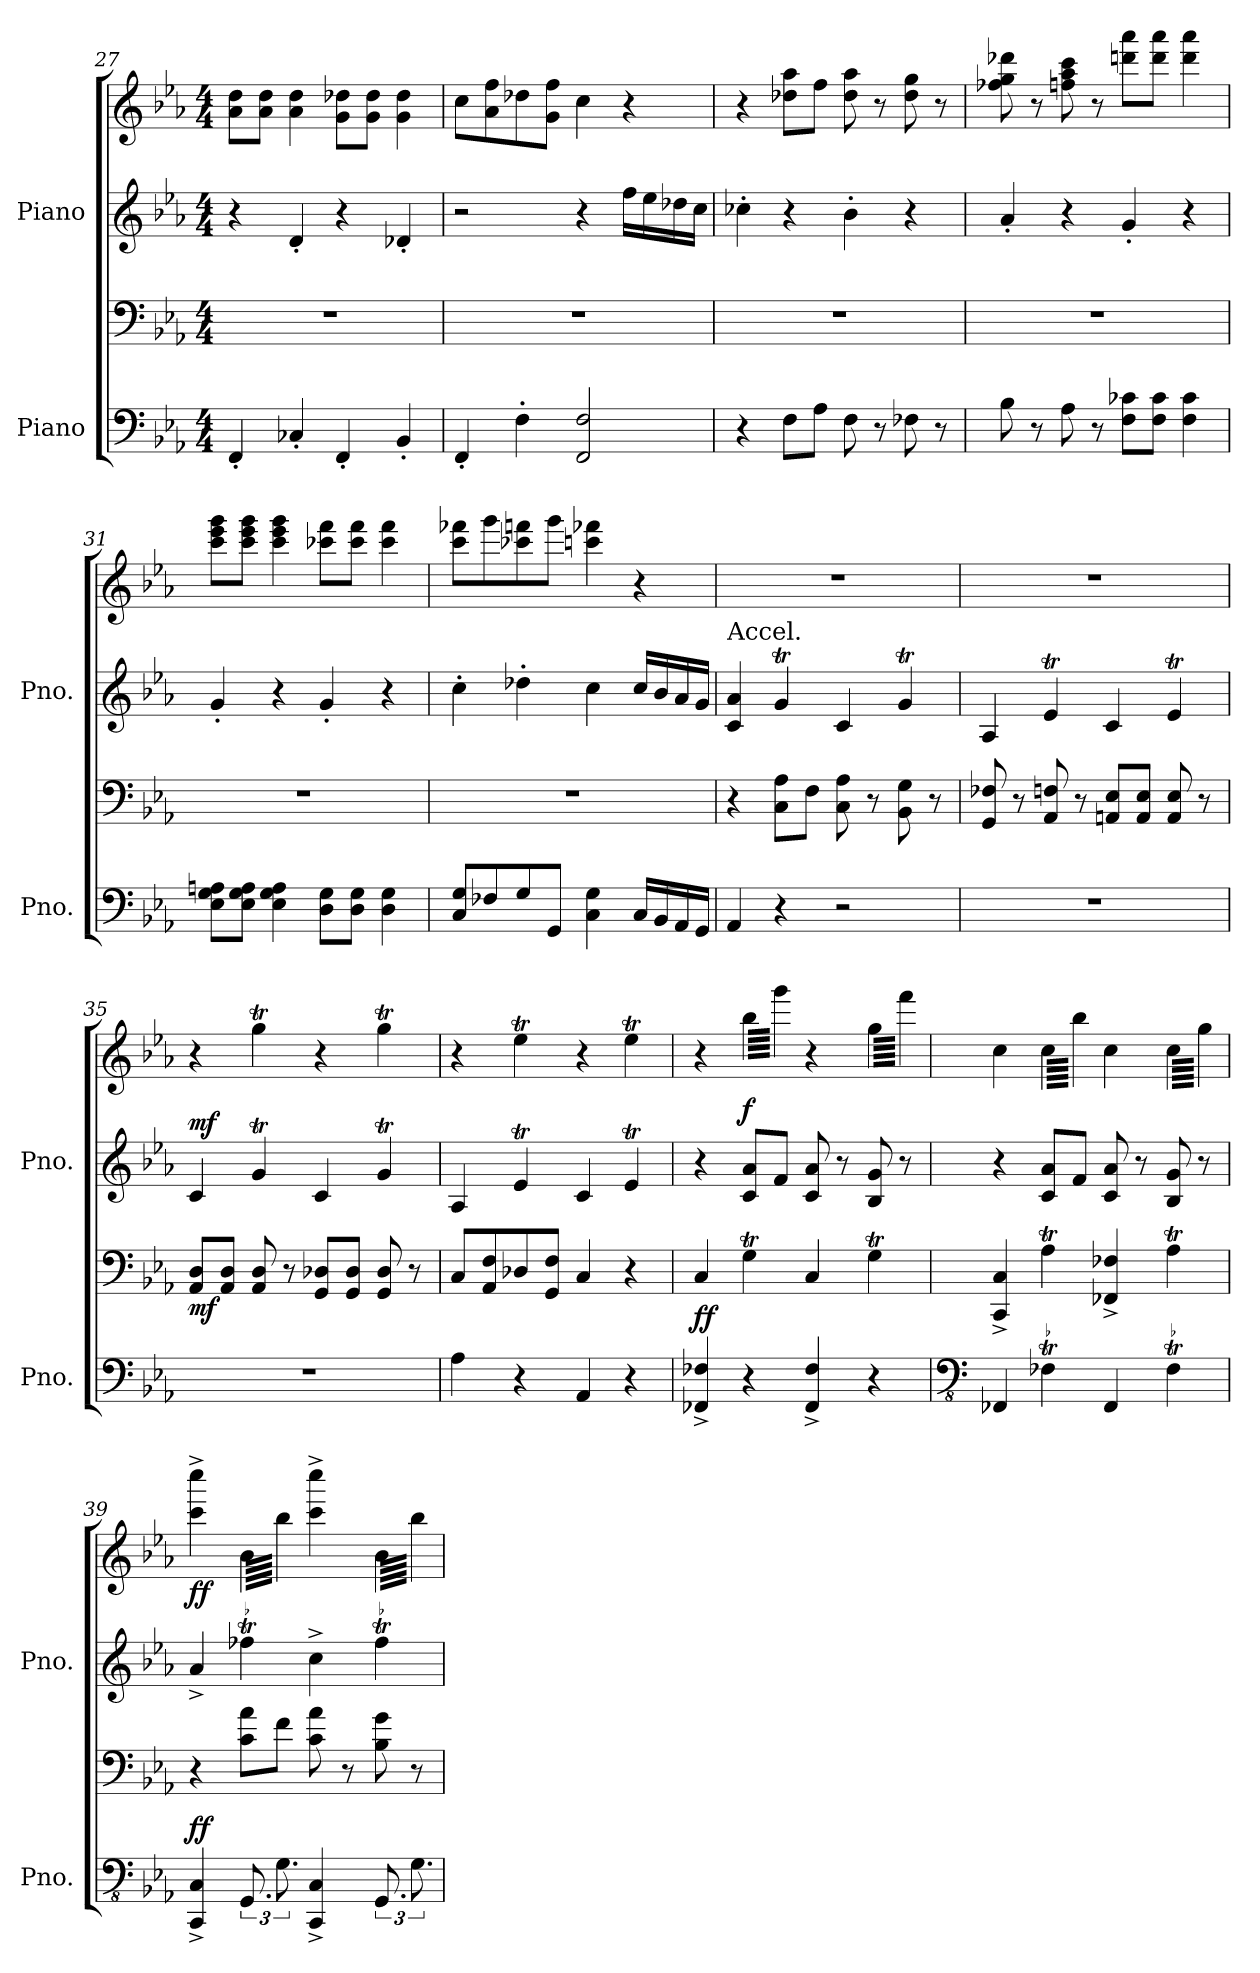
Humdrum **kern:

**kern	**kern	**dynam	**kern	**kern	**dynam
*part2	*part2	*part2	*part1	*part1	*part1
*staff4	*staff3	*staff3/4	*staff2	*staff1	*staff1/2
*I"Piano	*	*	*I"Piano	*	*
*I'Pno.	*	*	*I'Pno.	*	*
*clefF4	*clefF4	*	*clefG2	*clefG2	*
*k[b-e-a-]	*k[b-e-a-]	*	*k[b-e-a-]	*k[b-e-a-]	*
*M4/4	*M4/4	*	*M4/4	*M4/4	*
=27	=27	=27	=27	=27	=27
4FF'/	1r	.	4r	8a-\ 8dd\L	.
.	.	.	.	8a-\ 8dd\J	.
4C-X'/	.	.	4d'/	4a-\ 4dd\	.
4FF'/	.	.	4r	8g\ 8dd-X\L	.
.	.	.	.	8g\ 8dd-\J	.
4BB-'/	.	.	4d-X'/	4g\ 4dd-\	.
=28	=28	=28	=28	=28	=28
4FF'/	1r	.	2r	8cc\L	.
.	.	.	.	8a-\ 8ff\	.
4F'\	.	.	.	8dd-X\	.
.	.	.	.	8g\ 8ff\J	.
2FF/ 2F/	.	.	4r	4cc\	.
.	.	.	16ff\LL	4r	.
.	.	.	16ee-\	.	.
.	.	.	16dd-X\	.	.
.	.	.	16cc\JJ	.	.
=29	=29	=29	=29	=29	=29
4r	1r	.	4cc-X'\	4r	.
8F\L	.	.	4r	8dd-X\ 8aa-\L	.
8A-\J	.	.	.	8ff\J	.
8F\	.	.	4b-'\	8dd-\ 8aa-\	.
8r	.	.	.	8r	.
8F-X\	.	.	4r	8dd-\ 8gg\	.
8r	.	.	.	8r	.
!!LO:LB:g=z
=30	=30	=30	=30	=30	=30
8B-\	1r	.	4a-'/	8ff-X\ 8gg\ 8ddd-X\	.
8r	.	.	.	8r	.
8A-\	.	.	4r	8ffn\ 8aa-\ 8ccc\	.
8r	.	.	.	8r	.
8F\ 8c-X\L	.	.	4g'/	8dddn\ 8aaa-\L	.
8F\ 8c-\J	.	.	.	8ddd\ 8aaa-\J	.
4F\ 4c-\	.	.	4r	4ddd\ 4aaa-\	.
=31	=31	=31	=31	=31	=31
8E-\ 8G\ 8An\L	1r	.	4g'/	8ccc\ 8eee-\ 8ggg\L	.
8E-\ 8G\ 8A\J	.	.	.	8ccc\ 8eee-\ 8ggg\J	.
4E-\ 4G\ 4A\	.	.	4r	4ccc\ 4eee-\ 4ggg\	.
8D\ 8G\L	.	.	4g'/	8ccc-X\ 8fff\L	.
8D\ 8G\J	.	.	.	8ccc-\ 8fff\J	.
4D\ 4G\	.	.	4r	4ccc-\ 4fff\	.
=32	=32	=32	=32	=32	=32
8C/ 8G/L	1r	.	4cc'\	8ccc\ 8fff-X\L	.
8F-X/	.	.	.	8ggg\	.
8G/	.	.	4dd-X'\	8ccc-X\ 8fffn\	.
8GG/J	.	.	.	8ggg\J	.
4C\ 4G\	.	.	4cc\	4cccn\ 4fff-X\	.
16C/LL	.	.	16cc/LL	4r	.
16BB-/	.	.	16b-/	.	.
16AA-/	.	.	16a-/	.	.
16GG/JJ	.	.	16g/JJ	.	.
=33	=33	=33	=33	=33	=33
*	*	*	*	*MM121	*
!	!	!	!LO:TX:a:t=Accel.	!	!
4AA-/	4r	.	4c/ 4a-/	1r	.
4r	8C\ 8A-\L	.	4gt/	.	.
.	8F\J	.	.	.	.
2r	8C\ 8A-\	.	4c/	.	.
.	8r	.	.	.	.
.	8BB-\ 8G\	.	4gt/	.	.
.	8r	.	.	.	.
!!LO:LB:g=z
=34	=34	=34	=34	=34	=34
*	*	*	*	*MM122	*
1r	8GG/ 8F-X/	.	4A-/	1r	.
.	8r	.	.	.	.
.	8AA-/ 8Fn/	.	4e-T/	.	.
.	8r	.	.	.	.
.	8AAn/ 8E-/L	.	4c/	.	.
.	8AA/ 8E-/J	.	.	.	.
.	8AA/ 8E-/	.	4e-T/	.	.
.	8r	.	.	.	.
=35	=35	=35	=35	=35	=35
*	*	*	*	*MM125	*
!	!	!LO:DY:b	!	!	!LO:DY:a=2
1r	8AA-/ 8D/L	mf	4c/	4r	mf
.	8AA-/ 8D/J	.	.	.	.
.	8AA-/ 8D/	.	4gt/	4ggt\	.
.	8r	.	.	.	.
.	8GG/ 8D-X/L	.	4c/	4r	.
.	8GG/ 8D-/J	.	.	.	.
.	8GG/ 8D-/	.	4gt/	4ggt\	.
.	8r	.	.	.	.
=36	=36	=36	=36	=36	=36
*	*	*	*	*MM129	*
4A-\	8C/L	.	4A-/	4r	.
.	8AA-/ 8F/	.	.	.	.
4r	8D-X/	.	4e-T/	4ee-T\	.
.	8GG/ 8F/J	.	.	.	.
4AA-/	4C/	.	4c/	4r	.
4r	4r	.	4e-T/	4ee-T\	.
=37	=37	=37	=37	=37	=37
*	*	*	*	*MM134	*
!	!	!LO:DY:a=2	!	!	!
!	!	!LO:DY:n=1:b	!	!	!
4FF-X/^ 4F-X/^	4C/	f f	4r	4r	.
!	!	!	!	!	!LO:DY:a=2
*	*	*	*	*tremolo	*
4r	4Gt\	.	8c/ 8a-/L	64bb-\LLLL	f
.	.	.	.	64ggg\	.
.	.	.	.	64bb-\	.
.	.	.	.	64ggg\	.
.	.	.	.	64bb-\	.
.	.	.	.	64ggg\	.
.	.	.	.	64bb-\	.
.	.	.	.	64ggg\	.
.	.	.	8f/J	64bb-\	.
.	.	.	.	64ggg\	.
.	.	.	.	64bb-\	.
.	.	.	.	64ggg\	.
.	.	.	.	64bb-\	.
.	.	.	.	64ggg\	.
.	.	.	.	64bb-\	.
.	.	.	.	64ggg\JJJJ	.
4FF-/^ 4F-/^	4C/	.	8c/ 8a-/	4r	.
.	.	.	.	.	.
.	.	.	.	.	.
.	.	.	.	.	.
.	.	.	.	.	.
.	.	.	.	.	.
.	.	.	.	.	.
.	.	.	.	.	.
.	.	.	8r	.	.
4r	4Gt\	.	8B-/ 8g/	64gg\LLLL	.
.	.	.	.	64fff\	.
.	.	.	.	64gg\	.
.	.	.	.	64fff\	.
.	.	.	.	64gg\	.
.	.	.	.	64fff\	.
.	.	.	.	64gg\	.
.	.	.	.	64fff\	.
.	.	.	8r	64gg\	.
.	.	.	.	64fff\	.
.	.	.	.	64gg\	.
.	.	.	.	64fff\	.
.	.	.	.	64gg\	.
.	.	.	.	64fff\	.
.	.	.	.	64gg\	.
.	.	.	.	64fff\JJJJ	.
*	*	*	*	*Xtremolo	*
!!LO:PB:g=z
=38	=38	=38	=38	=38	=38
*clefFv4	*	*	*	*	*
*	*	*	*	*MM140	*
4FFF-X/	4CC/^ 4C/^	.	4r	4cc\	.
.	.	.	.	.	.
.	.	.	.	.	.
.	.	.	.	.	.
.	.	.	.	.	.
.	.	.	.	.	.
.	.	.	.	.	.
.	.	.	.	.	.
*	*	*	*	*tremolo	*
4FF-XT\	4A-T\	.	8c/ 8a-/L	64cc\LLLL	.
.	.	.	.	64bb-\	.
.	.	.	.	64cc\	.
.	.	.	.	64bb-\	.
.	.	.	.	64cc\	.
.	.	.	.	64bb-\	.
.	.	.	.	64cc\	.
.	.	.	.	64bb-\	.
.	.	.	8f/J	64cc\	.
.	.	.	.	64bb-\	.
.	.	.	.	64cc\	.
.	.	.	.	64bb-\	.
.	.	.	.	64cc\	.
.	.	.	.	64bb-\	.
.	.	.	.	64cc\	.
.	.	.	.	64bb-\JJJJ	.
*	*	*	*	*Xtremolo	*
4FFF-/	4FF-X/^ 4F-X/^	.	8c/ 8a-/	4cc\	.
.	.	.	.	.	.
.	.	.	.	.	.
.	.	.	.	.	.
.	.	.	.	.	.
.	.	.	.	.	.
.	.	.	.	.	.
.	.	.	.	.	.
.	.	.	8r	.	.
*	*	*	*	*tremolo	*
4FF-T\	4A-T\	.	8B-/ 8g/	64cc\LLLL	.
.	.	.	.	64gg\	.
.	.	.	.	64cc\	.
.	.	.	.	64gg\	.
.	.	.	.	64cc\	.
.	.	.	.	64gg\	.
.	.	.	.	64cc\	.
.	.	.	.	64gg\	.
.	.	.	8r	64cc\	.
.	.	.	.	64gg\	.
.	.	.	.	64cc\	.
.	.	.	.	64gg\	.
.	.	.	.	64cc\	.
.	.	.	.	64gg\	.
.	.	.	.	64cc\	.
.	.	.	.	64gg\JJJJ	.
*	*	*	*	*Xtremolo	*
=39	=39	=39	=39	=39	=39
*	*	*	*	*MM147	*
!	!	!LO:DY:a=2	!	!	!LO:DY:b
4CCC/^ 4CC/^	4r	ff	4a-^/	4ccc\^ 4cccc\^	ff
.	.	.	.	.	.
.	.	.	.	.	.
.	.	.	.	.	.
.	.	.	.	.	.
.	.	.	.	.	.
.	.	.	.	.	.
.	.	.	.	.	.
*	*	*	*	*tremolo	*
12.GGG/	8c\ 8a-\L	.	4ff-XT\	64b-\LLLL	.
.	.	.	.	64bb-\	.
.	.	.	.	64b-\	.
.	.	.	.	64bb-\	.
.	.	.	.	64b-\	.
.	.	.	.	64bb-\	.
.	.	.	.	64b-\	.
.	.	.	.	64bb-\	.
12.GG\	8f\J	.	.	64b-\	.
.	.	.	.	64bb-\	.
.	.	.	.	64b-\	.
.	.	.	.	64bb-\	.
.	.	.	.	64b-\	.
.	.	.	.	64bb-\	.
.	.	.	.	64b-\	.
.	.	.	.	64bb-\JJJJ	.
*	*	*	*	*Xtremolo	*
4CCC/^ 4CC/^	8c\ 8a-\	.	4cc^\	4ccc\^ 4cccc\^	.
.	.	.	.	.	.
.	.	.	.	.	.
.	.	.	.	.	.
.	.	.	.	.	.
.	.	.	.	.	.
.	.	.	.	.	.
.	.	.	.	.	.
.	8r	.	.	.	.
*	*	*	*	*tremolo	*
12.GGG/	8B-\ 8g\	.	4ff-T\	64b-\LLLL	.
.	.	.	.	64bb-\	.
.	.	.	.	64b-\	.
.	.	.	.	64bb-\	.
.	.	.	.	64b-\	.
.	.	.	.	64bb-\	.
.	.	.	.	64b-\	.
.	.	.	.	64bb-\	.
12.GG\	8r	.	.	64b-\	.
.	.	.	.	64bb-\	.
.	.	.	.	64b-\	.
.	.	.	.	64bb-\	.
.	.	.	.	64b-\	.
.	.	.	.	64bb-\	.
.	.	.	.	64b-\	.
.	.	.	.	64bb-\JJJJ	.
*	*	*	*	*Xtremolo	*
.	.	.	.	.	.
.	.	.	.	.	.
.	.	.	.	.	.
.	.	.	.	.	.
.	.	.	.	.	.
.	.	.	.	.	.
.	.	.	.	.	.
.	.	.	.	.	.
=	=	=	=	=	=
*-	*-	*-	*-	*-	*-
